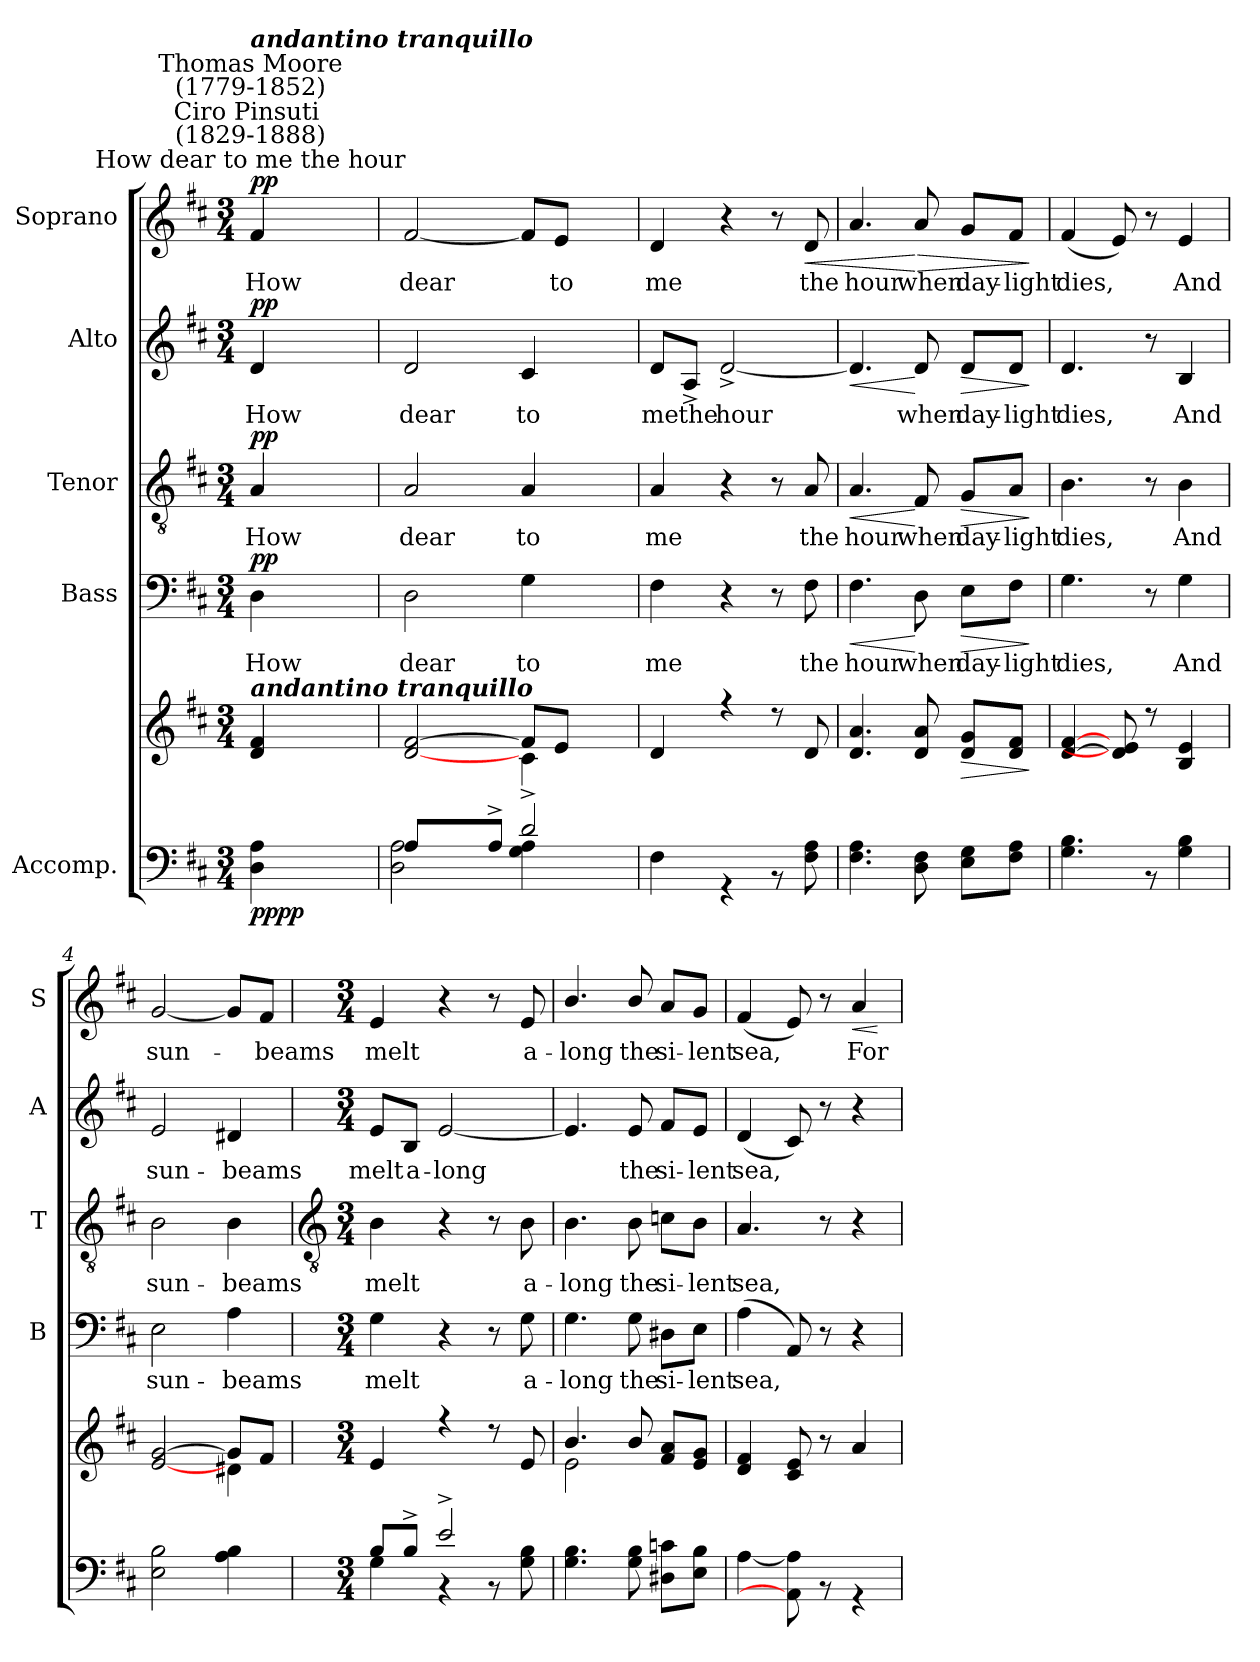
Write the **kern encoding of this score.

**kern	**kern	**dynam	**kern	**text	**dynam	**kern	**text	**dynam	**kern	**text	**dynam	**kern	**text	**dynam
*part5	*part5	*part5	*part4	*part4	*part4	*part3	*part3	*part3	*part2	*part2	*part2	*part1	*part1	*part1
*staff6	*staff5	*staff5/6	*staff4	*staff4	*staff4	*staff3	*staff3	*staff3	*staff2	*staff2	*staff2	*staff1	*staff1	*staff1
*I"Accomp.	*	*	*I"Bass	*	*	*I"Tenor	*	*	*I"Alto	*	*	*I"Soprano	*	*
*	*	*	*I'B	*	*	*I'T	*	*	*I'A	*	*	*I'S	*	*
*clefF4	*clefG2	*	*clefF4	*	*	*clefGv2	*	*	*clefG2	*	*	*clefG2	*	*
*k[f#c#]	*k[f#c#]	*	*k[f#c#]	*	*	*k[f#c#]	*	*	*k[f#c#]	*	*	*k[f#c#]	*	*
*D:	*D:	*	*D:	*	*	*D:	*	*	*D:	*	*	*D:	*	*
*M3/4	*M3/4	*	*M3/4	*	*	*M3/4	*	*	*M3/4	*	*	*M3/4	*	*
=	=	=	=	=	=	=	=	=	=	=	=	=	=	=
*^	*^	*	*	*	*	*	*	*	*	*	*	*	*	*
!	!	!	!	!	!	!	!	!	!	!	!	!	!	!LO:TX:a:cj:t=How dear to me the hour	!	!
!	!	!	!	!	!	!	!	!	!	!	!	!	!	!LO:TX:a:cj:t=Ciro Pinsuti \n(1829-1888)	!	!
!	!	!	!	!	!	!	!	!	!	!	!	!	!	!LO:TX:a:cj:t=Thomas Moore\n(1779-1852)	!	!
!	!	!	!	!	!	!	!	!	!	!	!	!	!	!LO:TX:a:Bi:t=andantino tranquillo	!	!
!	!	!LO:TX:a:Bi:t=andantino tranquillo	!	!	!	!	!	!	!	!	!	!	!	!	!	!
!	!	!	!	!LO:DY:b=2	!	!LO:LY:b	!	!	!LO:LY:b	!	!	!LO:LY:b	!	!	!LO:LY:b	!
!	!	!	!	!LO:DY:n=1:b	!	!	!LO:DY:b	!	!	!LO:DY:b	!	!	!LO:DY:b	!	!	!LO:DY:b
4ryy	4D\ 4A\	4d/ 4f#/	4ryy	pp pp	4D	How	pp	4A	How	pp	4d	How	pp	4f#	How	pp
2ryy	2ryy	2ryy	2ryy	.	2ryy	.	.	2ryy	.	.	2ryy	.	.	2ryy	.	.
=0A	=0A	=0A	=0A	=0A	=0A	=0A	=0A	=0A	=0A	=0A	=0A	=0A	=0A	=0A	=0A	=0A
!	!	!	!	!	!	!LO:LY:b	!	!	!LO:LY:b	!	!	!LO:LY:b	!	!	!LO:LY:b	!
8A/L	2D\ 2A\	[2d/ [2f#/	2ryy	.	2D	dear	.	2A	dear	.	2d	dear	.	[2f#	dear	.
4ryy	.	.	.	.	.	.	.	.	.	.	.	.	.	.	.	.
8A^/J	.	.	.	.	.	.	.	.	.	.	.	.	.	.	.	.
!	!	!	!	!	!	!LO:LY:b	!	!	!LO:LY:b	!	!	!LO:LY:b	!	!	!	!
2d^/	4G\ 4A\	8f#/L]	4c#\	.	4G	to	.	4A	to	.	4c#	to	.	8f#/L]	.	.
!	!	!	!	!	!	!	!	!	!	!	!	!	!	!	!LO:LY:b	!
.	.	8e/J	.	.	.	.	.	.	.	.	.	.	.	8e/J	to	.
.	4ryy	4ryy	4ryy	.	4ryy	.	.	4ryy	.	.	4ryy	.	.	4ryy	.	.
=1	=1	=1	=1	=1	=1	=1	=1	=1	=1	=1	=1	=1	=1	=1	=1	=1
!LO:N:vis=1	!	!	!LO:N:vis=1	!	!	!LO:LY:b	!	!	!LO:LY:b	!	!	!LO:LY:b	!	!	!LO:LY:b	!
2.ryy	4F#\	4d/	2.ryy	.	4F#	me	.	4A	me	.	8d/L	me	.	4d	me	.
!	!	!	!	!	!	!	!	!	!	!	!	!LO:LY:b	!	!	!	!
.	.	.	.	.	.	.	.	.	.	.	8A^/J	the	.	.	.	.
!	!	!	!	!	!	!	!	!	!	!	!	!LO:LY:b	!	!	!	!
.	4r	4r	.	.	4r	.	.	4r	.	.	[2d^	hour	.	4r	.	.
.	8r	8r	.	.	8r	.	.	8r	.	.	.	.	.	8r	.	.
!	!	!	!	!	!	!LO:LY:b	!	!	!LO:LY:b	!	!	!	!	!	!LO:LY:b	!LO:HP:b
.	8F#\ 8A\	8d/	.	.	8F#	the	.	8A	the	.	.	.	.	8d	the	<
=2	=2	=2	=2	=2	=2	=2	=2	=2	=2	=2	=2	=2	=2	=2	=2	=2
!LO:N:vis=1	!	!	!LO:N:vis=1	!LO:HP:b	!	!LO:LY:b	!LO:HP:b	!	!LO:LY:b	!LO:HP:b	!	!	!LO:HP:b	!	!LO:LY:b	!
2.ryy	4.F#\ 4.A\	4.d/ 4.a/	2.ryy	<	4.F#	hour	<	4.A	hour	<	4.d]	.	<	4.a	hour	.
!	!	!	!	!	!	!LO:LY:b	!	!	!LO:LY:b	!	!	!LO:LY:b	!	!	!LO:LY:b	!LO:HP:n=1:b
.	8D\ 8F#\	8d/ 8a/	.	[	8D	when	[	8F#	when	[	8d	when	[	8a	when	[ >
!	!	!	!	!LO:HP:b	!	!LO:LY:b	!LO:HP:b	!	!LO:LY:b	!LO:HP:b	!	!LO:LY:b	!LO:HP:b	!	!LO:LY:b	!
.	8E\ 8G\L	8d/ 8g/L	.	>	8E\L	day-	>	8G/L	day-	>	8d/L	day-	>	8g/L	day-	.
!	!	!	!	!	!	!LO:LY:b	!	!	!LO:LY:b	!	!	!LO:LY:b	!	!	!LO:LY:b	!
.	8F#\ 8A\J	8d/ 8f#/J	.	.	8F#\J	-light	.	8A/J	-light	.	8d/J	-light	.	8f#/J	-light	.
*v	*v	*	*	*	*	*	*	*	*	*	*	*	*	*	*	*
*	*v	*v	*	*	*	*	*	*	*	*	*	*	*	*	*
.	.	]	.	.	]	.	.	]	.	.	]	.	.	]
=3	=3	=3	=3	=3	=3	=3	=3	=3	=3	=3	=3	=3	=3	=3
*	*^	*	*	*	*	*	*	*	*	*	*	*	*	*
!LO:N:vis=1	!	!LO:N:vis=1	!	!	!LO:LY:b	!	!	!LO:LY:b	!	!	!LO:LY:b	!	!	!LO:LY:b	!
*^	*	*	*	*	*	*	*	*	*	*	*	*	*	*	*
2.ryy	4.G\ 4.B\	[4d/ [4f#/	2.ryy	.	4.G	dies,	.	4.B	dies,	.	4.d	dies,	.	(<4f#	dies,	.
.	.	8d/] 8e/]	.	.	.	.	.	.	.	.	.	.	.	8e)	.	.
.	8r	8r	.	.	8r	.	.	8r	.	.	8r	.	.	8r	.	.
!	!	!	!	!	!	!LO:LY:b	!	!	!LO:LY:b	!	!	!LO:LY:b	!	!	!LO:LY:b	!
.	4G\ 4B\	4B/ 4e/	.	.	4G	And	.	4B	And	.	4B	And	.	4e	And	.
=4	=4	=4	=4	=4	=4	=4	=4	=4	=4	=4	=4	=4	=4	=4	=4	=4
!	!	!	!	!	!	!LO:LY:b	!	!	!LO:LY:b	!	!	!LO:LY:b	!	!	!LO:LY:b	!
*v	*v	*	*	*	*	*	*	*	*	*	*	*	*	*	*	*
2E\ 2B\	[2e/ [2g/	2ryy	.	2E	sun-	.	2B	sun-	.	2e	sun-	.	[2g	sun-	.
!	!	!	!	!	!LO:LY:b	!	!	!LO:LY:b	!	!	!LO:LY:b	!	!	!	!
4A\ 4B\	8g/L]	4d#X\	.	4A	-beams	.	4B	-beams	.	4d#X	-beams	.	8g/L]	.	.
!	!	!	!	!	!	!	!	!	!	!	!	!	!	!LO:LY:b	!
.	8f#/J	.	.	.	.	.	.	.	.	.	.	.	8f#/J	beams	.
!!LO:LB:g=z
=5	=5	=5	=5	=5	=5	=5	=5	=5	=5	=5	=5	=5	=5	=5	=5
*	*	*	*	*	*	*	*clefGv2	*	*	*	*	*	*	*	*
*M3/4	*M3/4	*	*	*M3/4	*	*	*M3/4	*	*	*M3/4	*	*	*M3/4	*	*
*^	*	*	*	*	*	*	*	*	*	*	*	*	*	*	*
!	!	!	!LO:N:vis=1	!	!	!LO:LY:b	!	!	!LO:LY:b	!	!	!LO:LY:b	!	!	!LO:LY:b	!
8B/L	4G\	4e/	2.ryy	.	4G	melt	.	4B	melt	.	8e/L	melt	.	4e	melt	.
!	!	!	!	!	!	!	!	!	!	!	!	!LO:LY:b	!	!	!	!
8B^/J	.	.	.	.	.	.	.	.	.	.	8B/J	a-	.	.	.	.
!	!	!	!	!	!	!	!	!	!	!	!	!LO:LY:b	!	!	!	!
2e^/	4r	4r	.	.	4r	.	.	4r	.	.	[2e	-long	.	4r	.	.
.	8r	8r	.	.	8r	.	.	8r	.	.	.	.	.	8r	.	.
!	!	!	!	!	!	!LO:LY:b	!	!	!LO:LY:b	!	!	!	!	!	!LO:LY:b	!
.	8G\ 8B\	8e/	.	.	8G	a-	.	8B	a-	.	.	.	.	8e	a-	.
=6	=6	=6	=6	=6	=6	=6	=6	=6	=6	=6	=6	=6	=6	=6	=6	=6
!LO:N:vis=1	!	!	!	!	!	!LO:LY:b	!	!	!LO:LY:b	!	!	!	!	!	!LO:LY:b	!
2.ryy	4.G\ 4.B\	4.b/	2e\	.	4.G	-long	.	4.B	-long	.	4.e]	.	.	4.b/	-long	.
!	!	!	!	!	!	!LO:LY:b	!	!	!LO:LY:b	!	!	!LO:LY:b	!	!	!LO:LY:b	!
.	8G\ 8B\	8b/	.	.	8G	the	.	8B	the	.	8e	the	.	8b/	the	.
!	!	!	!	!	!	!LO:LY:b	!	!	!LO:LY:b	!	!	!LO:LY:b	!	!	!LO:LY:b	!
.	8D#X\ 8cn\L	8f#/ 8a/L	4ryy	.	8D#X\L	si-	.	8cn\L	si-	.	8f#/L	si-	.	8a/L	si-	.
!	!	!	!	!	!	!LO:LY:b	!	!	!LO:LY:b	!	!	!LO:LY:b	!	!	!LO:LY:b	!
.	8E\ 8B\J	8e/ 8g/J	.	.	8E\J	-lent	.	8B\J	-lent	.	8e/J	-lent	.	8g/J	-lent	.
=7	=7	=7	=7	=7	=7	=7	=7	=7	=7	=7	=7	=7	=7	=7	=7	=7
!LO:N:vis=1	!	!	!LO:N:vis=1	!	!	!LO:LY:b	!	!	!LO:LY:b	!	!	!LO:LY:b	!	!	!LO:LY:b	!
2.ryy	[4A\	4d/ 4f#/	2.ryy	.	(4A	sea,	.	4.A	sea,	.	(<4d	sea,	.	(<4f#	sea,	.
.	8AA\] 8A\]	8c#/ 8e/	.	.	8AA)	.	.	.	.	.	8c#)	.	.	8e)	.	.
.	8r	8r	.	.	8r	.	.	8r	.	.	8r	.	.	8r	.	.
!	!	!	!	!	!	!	!	!	!	!	!	!	!	!	!LO:LY:b	!LO:HP:b
.	4r	4a/	.	.	4r	.	.	4r	.	.	4r	.	.	4a	For	<
*v	*v	*	*	*	*	*	*	*	*	*	*	*	*	*	*	*
*	*v	*v	*	*	*	*	*	*	*	*	*	*	*	*	*
.	.	.	.	.	.	.	.	.	.	.	.	.	.	[
=	=	=	=	=	=	=	=	=	=	=	=	=	=	=
*-	*-	*-	*-	*-	*-	*-	*-	*-	*-	*-	*-	*-	*-	*-
